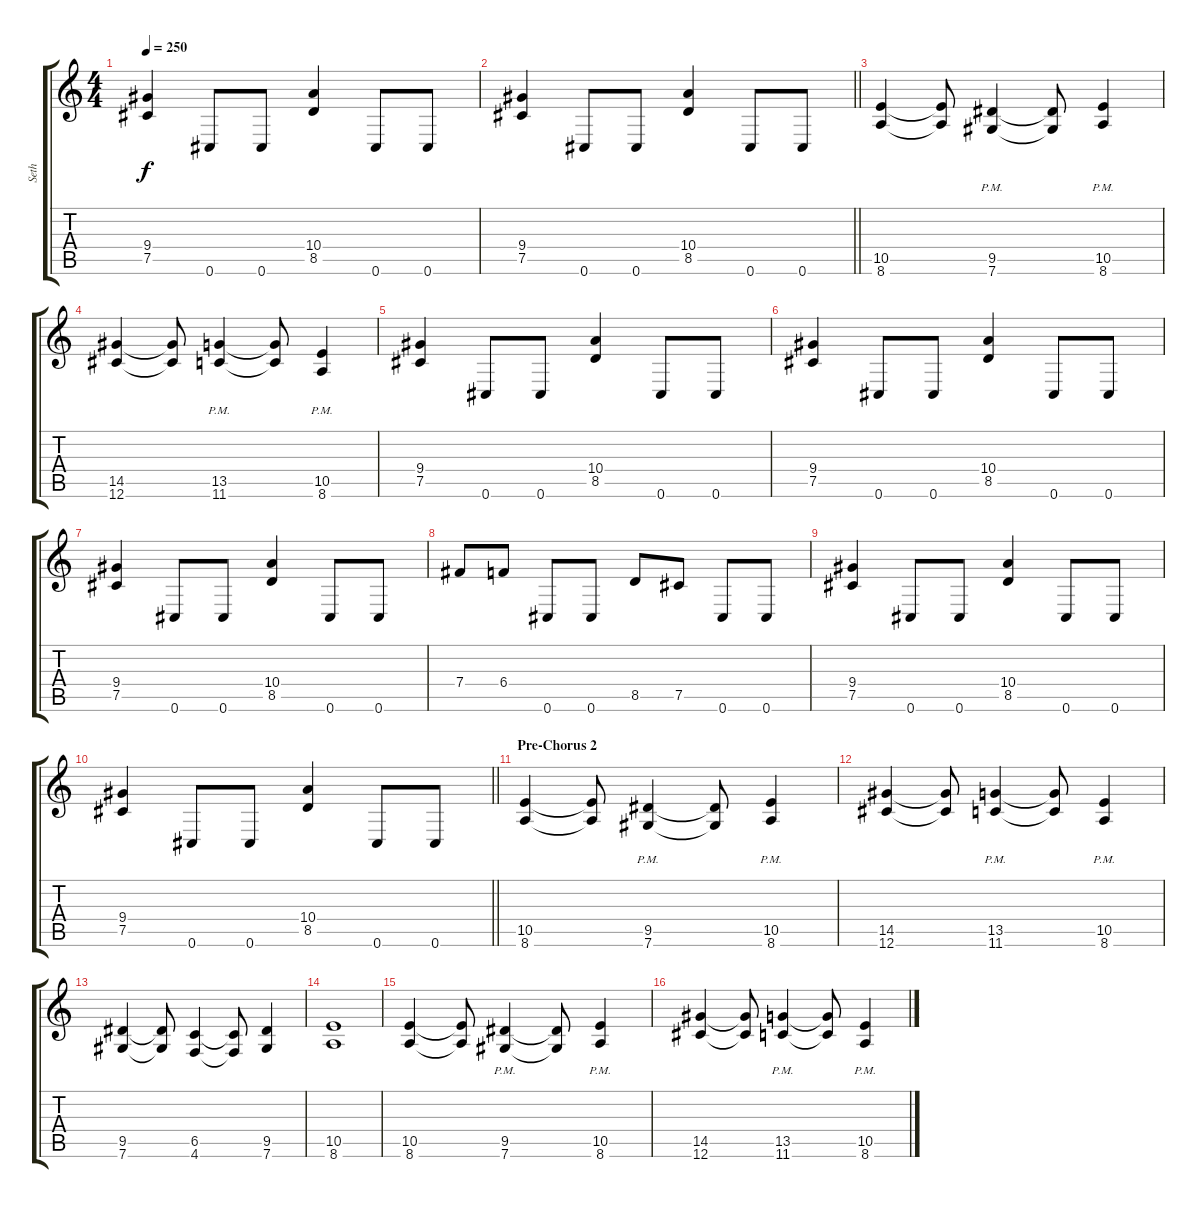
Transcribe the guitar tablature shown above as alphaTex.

\track ("Seth" "Seth") {instrument overdrivenguitar}
\staff {score tabs}
\tuning (Db4 Ab3 E3 B2 Gb2 Db2) {hide}
\ts (4 4)
\tempo 250
\clef g2
\ks c
(9.4 7.5).4{dy f} 0.6.8 0.6.8 (10.4 8.5).4 0.6.8 0.6.8 |
\barLineRight lightlight
(9.4 7.5).4 0.6.8 0.6.8 (10.4 8.5).4 0.6.8 0.6.8 |
(10.5 8.6).4 (10.5{t} 8.6{t}).8 (9.5{pm} 7.6{pm}).4 (9.5{t} 7.6{t}).8 (10.5{pm} 8.6{pm}).4 |
(14.5 12.6).4 (14.5{t} 12.6{t}).8 (13.5{pm} 11.6{pm}).4 (13.5{t} 11.6{t}).8 (10.5{pm} 8.6{pm}).4 |
(9.4 7.5).4 0.6.8 0.6.8 (10.4 8.5).4 0.6.8 0.6.8 |
(9.4 7.5).4 0.6.8 0.6.8 (10.4 8.5).4 0.6.8 0.6.8 |
(9.4 7.5).4 0.6.8 0.6.8 (10.4 8.5).4 0.6.8 0.6.8 |
7.4.8 6.4.8 0.6.8 0.6.8 8.5.8 7.5.8 0.6.8 0.6.8 |
(9.4 7.5).4 0.6.8 0.6.8 (10.4 8.5).4 0.6.8 0.6.8 |
\barLineRight lightlight
(9.4 7.5).4 0.6.8 0.6.8 (10.4 8.5).4 0.6.8 0.6.8 |
\section ("" "Pre-Chorus 2")
(10.5 8.6).4 (10.5{t} 8.6{t}).8 (9.5{pm} 7.6{pm}).4 (9.5{t} 7.6{t}).8 (10.5{pm} 8.6{pm}).4 |
(14.5 12.6).4 (14.5{t} 12.6{t}).8 (13.5{pm} 11.6{pm}).4 (13.5{t} 11.6{t}).8 (10.5{pm} 8.6{pm}).4 |
(9.5 7.6).4 (9.5{t} 7.6{t}).8 (6.5 4.6).4 (6.5{t} 4.6{t}).8 (9.5 7.6).4 |
(10.5 8.6).1 |
(10.5 8.6).4 (10.5{t} 8.6{t}).8 (9.5{pm} 7.6{pm}).4 (9.5{t} 7.6{t}).8 (10.5{pm} 8.6{pm}).4 |
(14.5 12.6).4 (14.5{t} 12.6{t}).8 (13.5{pm} 11.6{pm}).4 (13.5{t} 11.6{t}).8 (10.5{pm} 8.6{pm}).4
